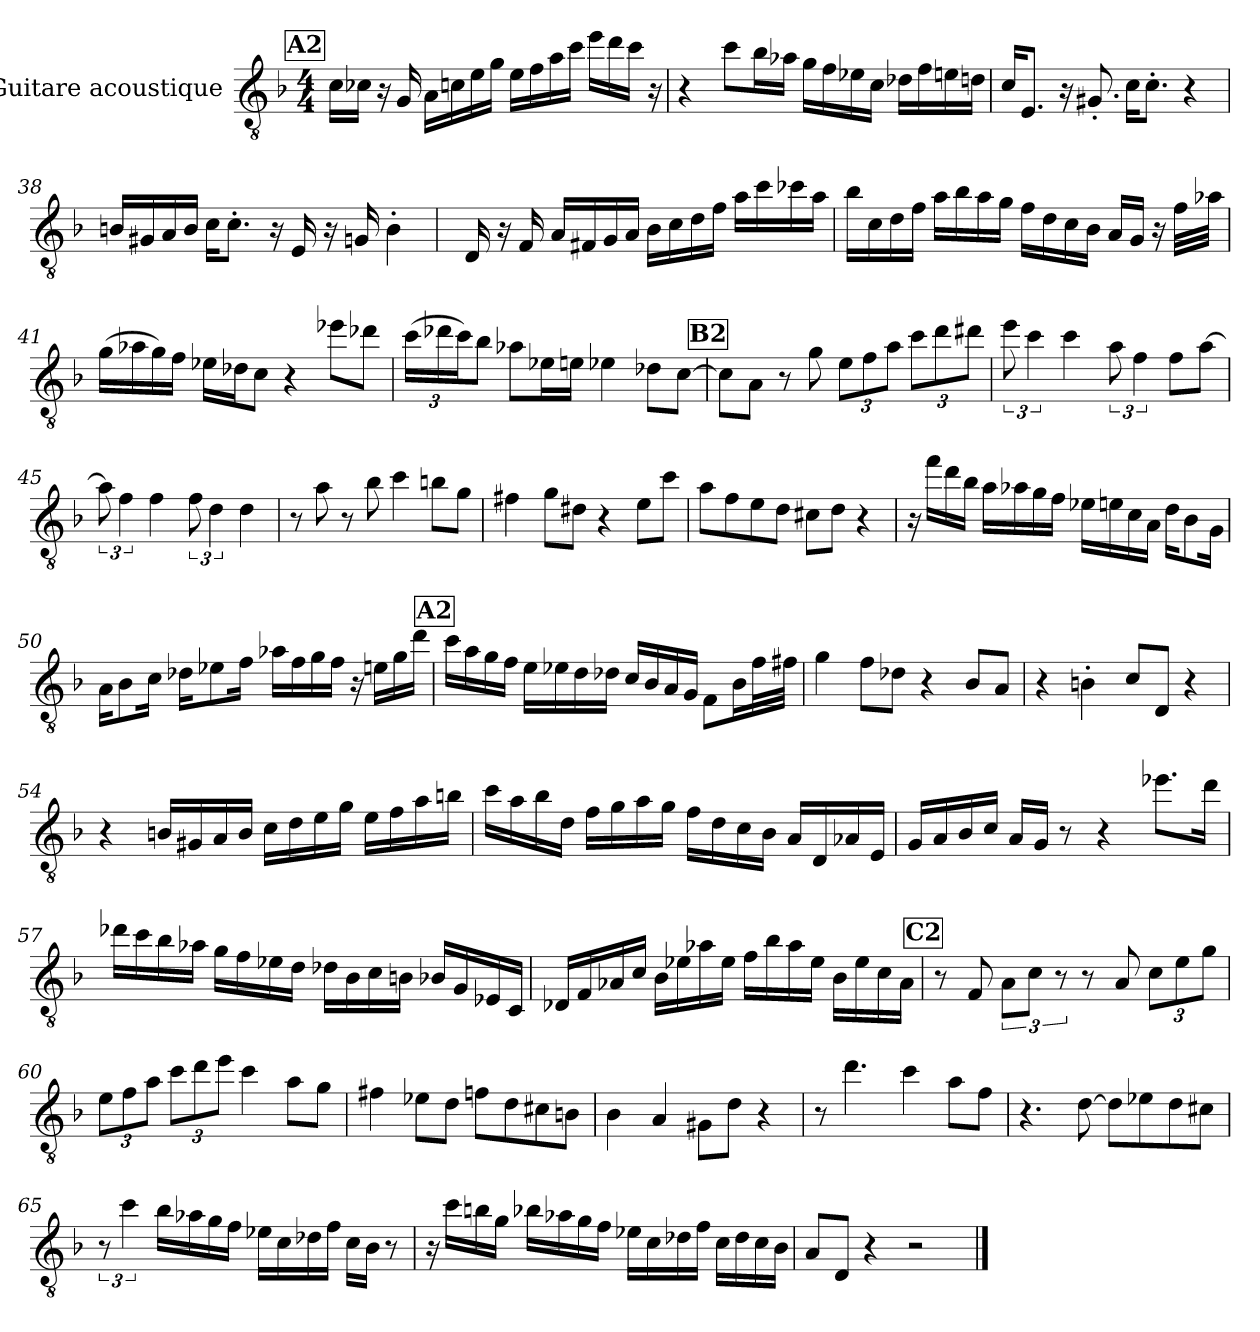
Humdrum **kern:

**kern
*part1
*staff1
*I"Guitare acoustique
*I'Guit.
*clefGv2
*k[b-]
*M4/4
!!LO:REH:place=s1:a:B:fs=14:t=A2
=35
16c\LL
16c-X\JJ
16r
16G/
16A\LL
16cn\
16e\
16g\JJ
16e\LL
16f\
16a\
16cc\JJ
16ee\LL
16dd\
16cc\JJ
16r
=36
4r
8cc\L
16b-\L
16a-X\JJ
16g\LL
16f\
16e-X\
16c\JJ
16d-X\LL
16f\
16en\
16dn\JJ
=37
16c/KL
8.E/J
16r
8.G#X'/
16c\KL
8.c'\J
4r
=38
16Bn/LL
16G#X/
16A/
16B/JJ
16c\KL
8.c'\J
16r
16E/
16r
16Gn/
4B'\
=39
16ryy
16D/
16r
16F/
16A/LL
16F#X/
16G/
16A/JJ
16B-\LL
16c\
16d\
16f\JJ
16a\LL
16cc\
16cc-X\
16a\JJ
=40
16b-\LL
16c\
16d\
16f\JJ
16a\LL
16b-\
16a\
16g\JJ
16f\LL
16d\
16c\
16B-\JJ
16A/LL
16G/JJ
16r
32f\LLL
32a-X\JJJ
=41
(16g\LL
16a-X\
16g\)
16f\JJ
16e-X\LL
16d-X\J
8c\J
4r
8ee-X\L
8dd-X\J
=42
*Xbrackettup
(24cc\LL
24dd-X\
24cc\J)
8b-\J
8a-X\L
16e-X\L
16en\JJ
4e-X\
8d-X\L
[8c\J
!!LO:REH:place=s1:a:B:fs=14:t=B2
=43
8c\L]
8A\J
8r
8g\
12e\L
12f\
12a\J
12cc\L
12dd\
12dd#X\J
=44
*brackettup
12ee\
6cc\
4cc\
12a\
6f\
8f\L
[8a\J
=45
12a\]
6f\
4f\
12f\
6d\
4d\
=46
8r
8a\
8r
8b-\
4cc\
8bn\L
8g\J
=47
4f#X\
8g\L
8d#X\J
4r
8e\L
8cc\J
=48
8a\L
8f\
8e\
8d\J
8c#X\L
8d\J
4r
=49
16r
16ff\LL
16dd\
16b-\JJ
16a\LL
16a-X\
16g\
16f\JJ
16e-X\LL
16en\
16c\
16A\JJ
16d\KL
8B-\
16G\Jk
=50
16A\KL
8B-\
16c\Jk
16d-X\KL
8e-X\
16f\Jk
16a-X\LL
16f\
16g\
16f\JJ
16r
16en\LL
16g\
16dd\JJ
!!LO:REH:place=s1:a:B:fs=14:t=A2
=51
16cc\LL
16a\
16g\
16f\JJ
16e\LL
16e-X\
16d\
16d-X\JJ
16c/LL
16B-/
16A/
16G/JJ
8F\L
16B-\L
32f\L
32f#X\JJJ
=52
4g\
8f\L
8d-X\J
4r
8B-/L
8A/J
=53
4r
4Bn'\
8c/L
8D/J
4r
=54
4r
16Bn/LL
16G#X/
16A/
16B/JJ
16c\LL
16d\
16e\
16g\JJ
16e\LL
16f\
16a\
16bn\JJ
=55
16cc\LL
16a\
16b-\
16d\JJ
16f\LL
16g\
16a\
16g\JJ
16f\LL
16d\
16c\
16B-\JJ
16A/LL
16D/
16A-X/
16E/JJ
=56
16G/LL
16A/
16B-/
16c/JJ
16A/LL
16G/JJ
8r
4r
8.ee-X\L
16dd\Jk
=57
16dd-X\LL
16cc\
16b-\
16a-X\JJ
16g\LL
16f\
16e-X\
16d\JJ
16d-X\LL
16B-\
16c\
16Bn\JJ
16B-X/LL
16G/
16E-X/
16C/JJ
=58
16D-X/LL
16F/
16A-X/
16c/JJ
16B-\LL
16e-X\
16a-X\
16e-\JJ
16f\LL
16b-\
16a-\
16e-\JJ
16B-\LL
16e-\
16c\
16A-\JJ
!!LO:REH:place=s1:a:B:fs=14:t=C2
=59
8r
8F/
12A\L
12c\J
12r
8r
8A/
*Xbrackettup
12c\L
12e\
12g\J
=60
12e\L
12f\
12a\J
12cc\L
12dd\
12ee\J
4cc\
8a\L
8g\J
=61
4f#X\
8e-X\L
8d\J
8fn\L
8d\
8c#X\
8Bn\J
=62
4B-\
4A/
8G#X\L
8d\J
4r
=63
8r
4.dd\
4cc\
8a\L
8f\J
=64
4.r
[8d\
8d\L]
8e-X\
8d\
8c#X\J
=65
*brackettup
12r
6cc\
16b-\LL
16a-X\
16g\
16f\JJ
16e-X\LL
16c\
16d-X\
16f\JJ
16c\LL
16B-\JJ
8r
=66
16r
16cc\LL
16bn\
16g\JJ
16b-X\LL
16a-X\
16g\
16f\JJ
16e-X\LL
16c\
16d-X\
16f\JJ
16c\LL
16d-\
16c\
16B-\JJ
=67
8A/L
8D/J
4r
2r
==
*-
